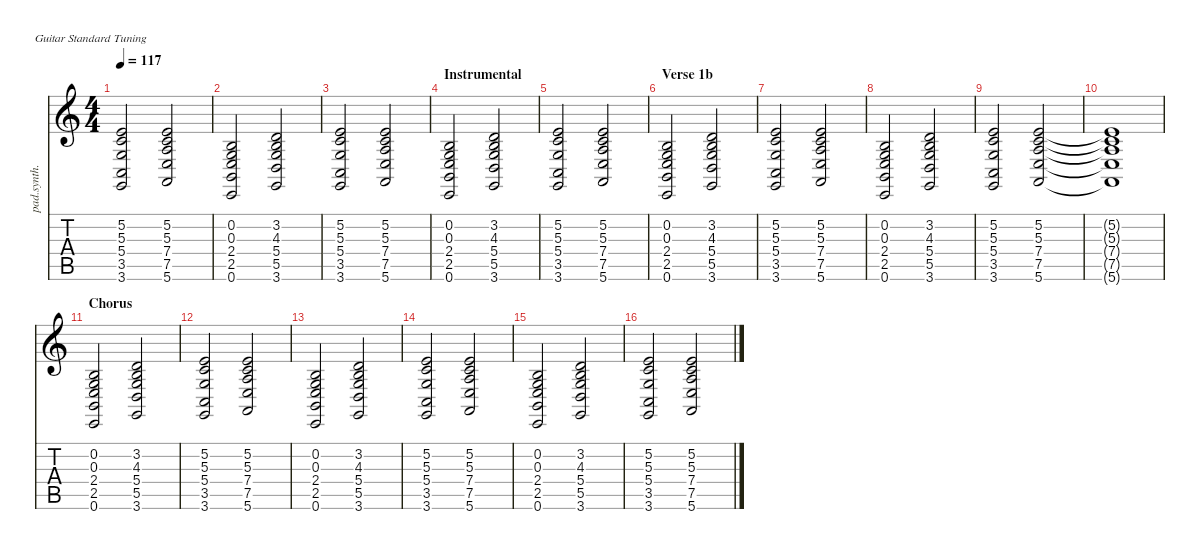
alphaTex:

\defaultSystemsLayout 4
\hideDynamics
\bracketExtendMode nobrackets
\otherSystemsTrackNameOrientation horizontal
\track ("Pad" "pad.synth.") {instrument pad3polysynth}
\staff {score tabs}
\tuning (E4 B3 G3 D3 A2 E2)
\ts (4 4)
\tempo 117
\clef g2
\ks c
(3.5 5.4 5.3 5.2 3.6).2{dy mf} (5.6 7.5 7.4 5.3 5.2).2 |
(0.6 2.5 2.4 0.3 0.2).2 (3.2 3.6 5.5 5.4 4.3).2 |
(3.5 5.4 5.3 5.2 3.6).2 (5.6 7.5 7.4 5.3 5.2).2 |
\section ("" "Instrumental")
(0.6 2.5 2.4 0.3 0.2).2 (3.2 3.6 5.5 5.4 4.3).2 |
(3.5 5.4 5.3 5.2 3.6).2 (5.6 7.5 7.4 5.3 5.2).2 |
\section ("" "Verse 1b")
(0.6 2.5 2.4 0.3 0.2).2 (3.2 3.6 5.5 5.4 4.3).2 |
(3.5 5.4 5.3 5.2 3.6).2 (5.6 7.5 7.4 5.3 5.2).2 |
(0.6 2.5 2.4 0.3 0.2).2 (3.2 3.6 5.5 5.4 4.3).2 |
(3.5 5.4 5.3 5.2 3.6).2 (5.6 7.5 7.4 5.3 5.2).2 |
(5.6{t} 7.5{t} 7.4{t} 5.3{t} 5.2{t}).1 |
\section ("" "Chorus")
(0.6 2.5 2.4 0.3 0.2).2 (3.2 3.6 5.5 5.4 4.3).2 |
(3.5 5.4 5.3 5.2 3.6).2 (5.6 7.5 7.4 5.3 5.2).2 |
(0.6 2.5 2.4 0.3 0.2).2 (3.2 3.6 5.5 5.4 4.3).2 |
(3.5 5.4 5.3 5.2 3.6).2 (5.6 7.5 7.4 5.3 5.2).2 |
(0.6 2.5 2.4 0.3 0.2).2 (3.2 3.6 5.5 5.4 4.3).2 |
(3.5 5.4 5.3 5.2 3.6).2 (5.6 7.5 7.4 5.3 5.2).2
